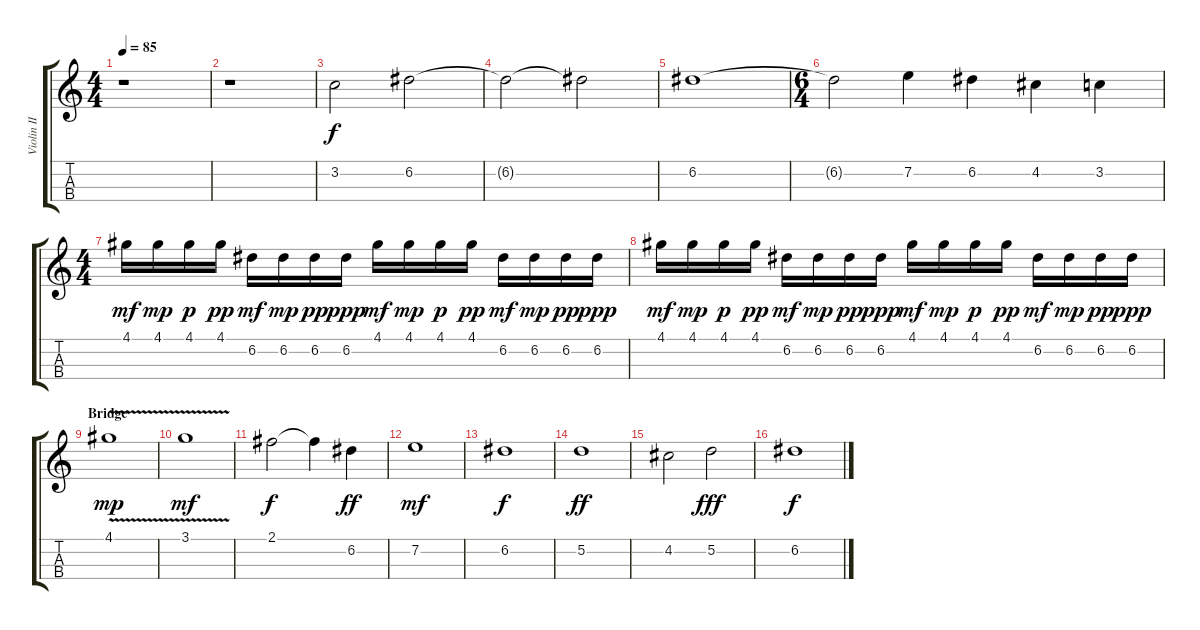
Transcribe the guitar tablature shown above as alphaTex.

\track ("Violin II" "Violin II") {instrument violin}
\staff {score tabs}
\tuning (E5 A4 D4 G3) {hide}
\ts (4 4)
\tempo 85
\clef g2
\ks c
r.1{dy f} |
r.1 |
3.2.2 6.2.2 |
6.2{t}.2 6.2{t}.2 |
6.2.1 |
\ts (6 4)
6.2{t}.2 7.2.4 6.2.4 4.2.4 3.2.4 |
\ts (4 4)
4.1.16{dy mf} 4.1.16{dy mp} 4.1.16{dy p} 4.1.16{dy pp} 6.2.16{dy mf} 6.2.16{dy mp} 6.2.16{dy pp} 6.2.16{dy ppp} 4.1.16{dy mf} 4.1.16{dy mp} 4.1.16{dy p} 4.1.16{dy pp} 6.2.16{dy mf} 6.2.16{dy mp} 6.2.16{dy pp} 6.2.16{dy ppp} |
4.1.16{dy mf} 4.1.16{dy mp} 4.1.16{dy p} 4.1.16{dy pp} 6.2.16{dy mf} 6.2.16{dy mp} 6.2.16{dy pp} 6.2.16{dy ppp} 4.1.16{dy mf} 4.1.16{dy mp} 4.1.16{dy p} 4.1.16{dy pp} 6.2.16{dy mf} 6.2.16{dy mp} 6.2.16{dy pp} 6.2.16{dy ppp} |
\section ("" "Bridge")
4.1{v}.1{dy mp} |
3.1{v}.1{dy mf} |
2.1.2{dy f} 2.1{t}.4 6.2.4{dy ff} |
7.2.1{dy mf} |
6.2.1{dy f} |
5.2.1{dy ff} |
4.2.2 5.2.2{dy fff} |
6.2.1{dy f}
